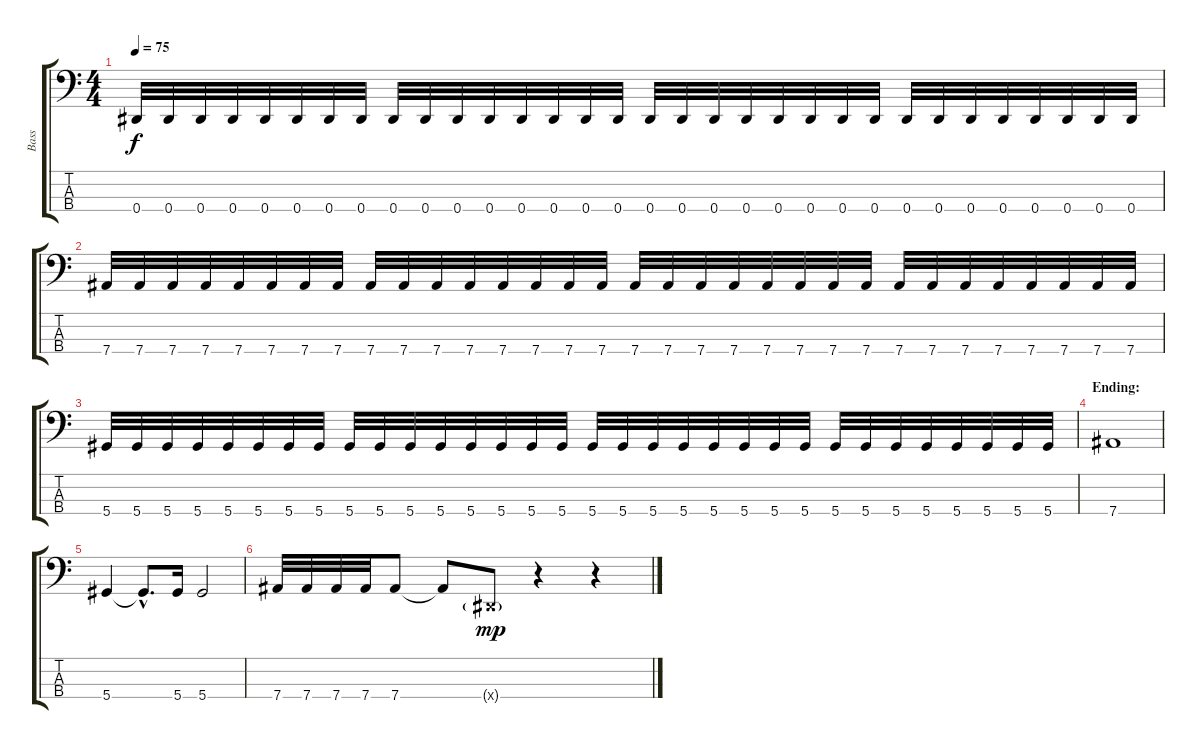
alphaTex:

\track ("Bass" "Bass") {instrument electricbasspick}
\staff {score tabs}
\tuning (Gb2 Db2 Ab1 Eb1) {hide}
\ts (4 4)
\tempo 75
\clef f4
\ks c
0.4.32{dy f} 0.4.32 0.4.32 0.4.32 0.4.32 0.4.32 0.4.32 0.4.32 0.4.32 0.4.32 0.4.32 0.4.32 0.4.32 0.4.32 0.4.32 0.4.32 0.4.32 0.4.32 0.4.32 0.4.32 0.4.32 0.4.32 0.4.32 0.4.32 0.4.32 0.4.32 0.4.32 0.4.32 0.4.32 0.4.32 0.4.32 0.4.32 |
7.4.32 7.4.32 7.4.32 7.4.32 7.4.32 7.4.32 7.4.32 7.4.32 7.4.32 7.4.32 7.4.32 7.4.32 7.4.32 7.4.32 7.4.32 7.4.32 7.4.32 7.4.32 7.4.32 7.4.32 7.4.32 7.4.32 7.4.32 7.4.32 7.4.32 7.4.32 7.4.32 7.4.32 7.4.32 7.4.32 7.4.32 7.4.32 |
5.4.32 5.4.32 5.4.32 5.4.32 5.4.32 5.4.32 5.4.32 5.4.32 5.4.32 5.4.32 5.4.32 5.4.32 5.4.32 5.4.32 5.4.32 5.4.32 5.4.32 5.4.32 5.4.32 5.4.32 5.4.32 5.4.32 5.4.32 5.4.32 5.4.32 5.4.32 5.4.32 5.4.32 5.4.32 5.4.32 5.4.32 5.4.32 |
\section ("" "Ending:")
7.4.1 |
5.4.4 5.4{hac t}.8{d} 5.4.16 5.4.2 |
7.4.32 7.4.32 7.4.32 7.4.32 7.4.8 7.4{t}.8 0.4{g x}.8{dy mp} r.4 r.4
